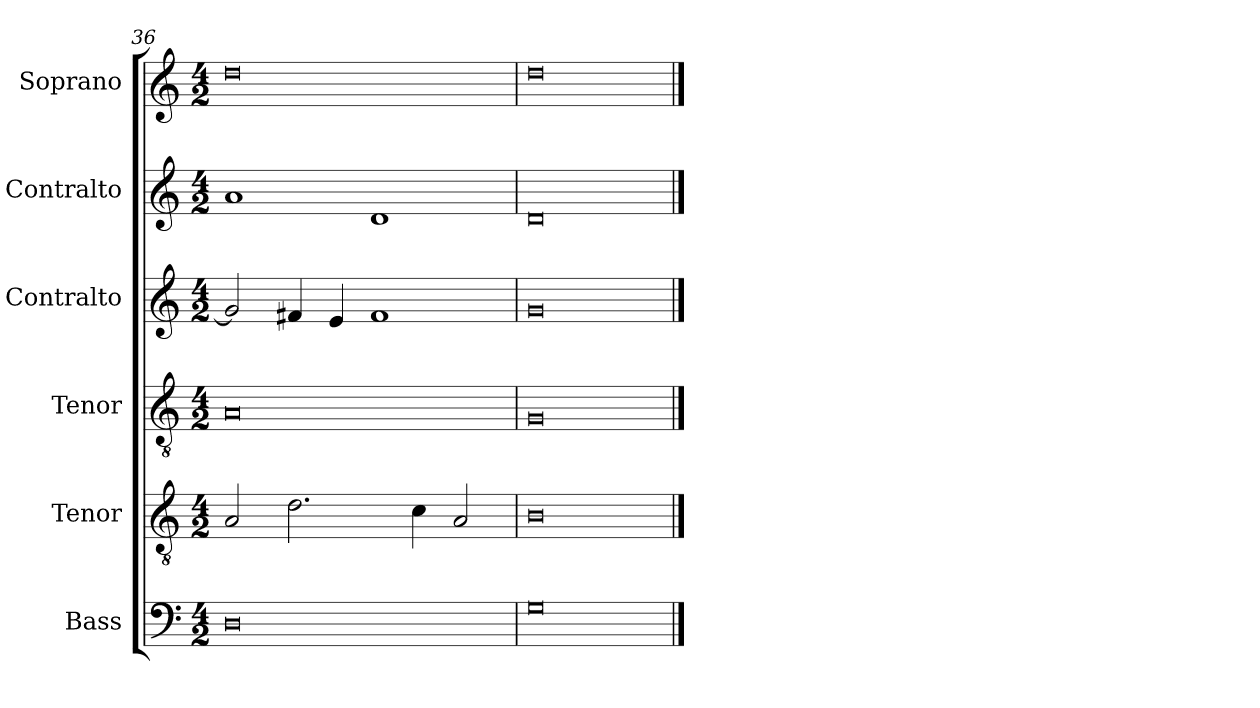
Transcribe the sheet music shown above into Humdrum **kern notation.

**kern	**kern	**kern	**kern	**kern	**kern
*part6	*part5	*part4	*part3	*part2	*part1
*staff6	*staff5	*staff4	*staff3	*staff2	*staff1
*I"Bass	*I"Tenor	*I"Tenor	*I"Contralto	*I"Contralto	*I"Soprano
*I'B	*I'T	*I'T	*I'A	*I'A	*I'S
*clefF4	*clefGv2	*clefGv2	*clefG2	*clefG2	*clefG2
*k[]	*k[]	*k[]	*k[]	*k[]	*k[]
*G:mix	*G:mix	*G:mix	*G:mix	*G:mix	*G:mix
*M4/2	*M4/2	*M4/2	*M4/2	*M4/2	*M4/2
=36	=36	=36	=36	=36	=36
0D	2A	0A	2g]	1a	0dd
.	2.d	.	4f#X	.	.
.	.	.	4e	.	.
.	.	.	1f#	1d	.
.	4c	.	.	.	.
.	2A	.	.	.	.
=37	=37	=37	=37	=37	=37
0G	0B	0G	0g	0d	0dd
==	==	==	==	==	==
*-	*-	*-	*-	*-	*-
